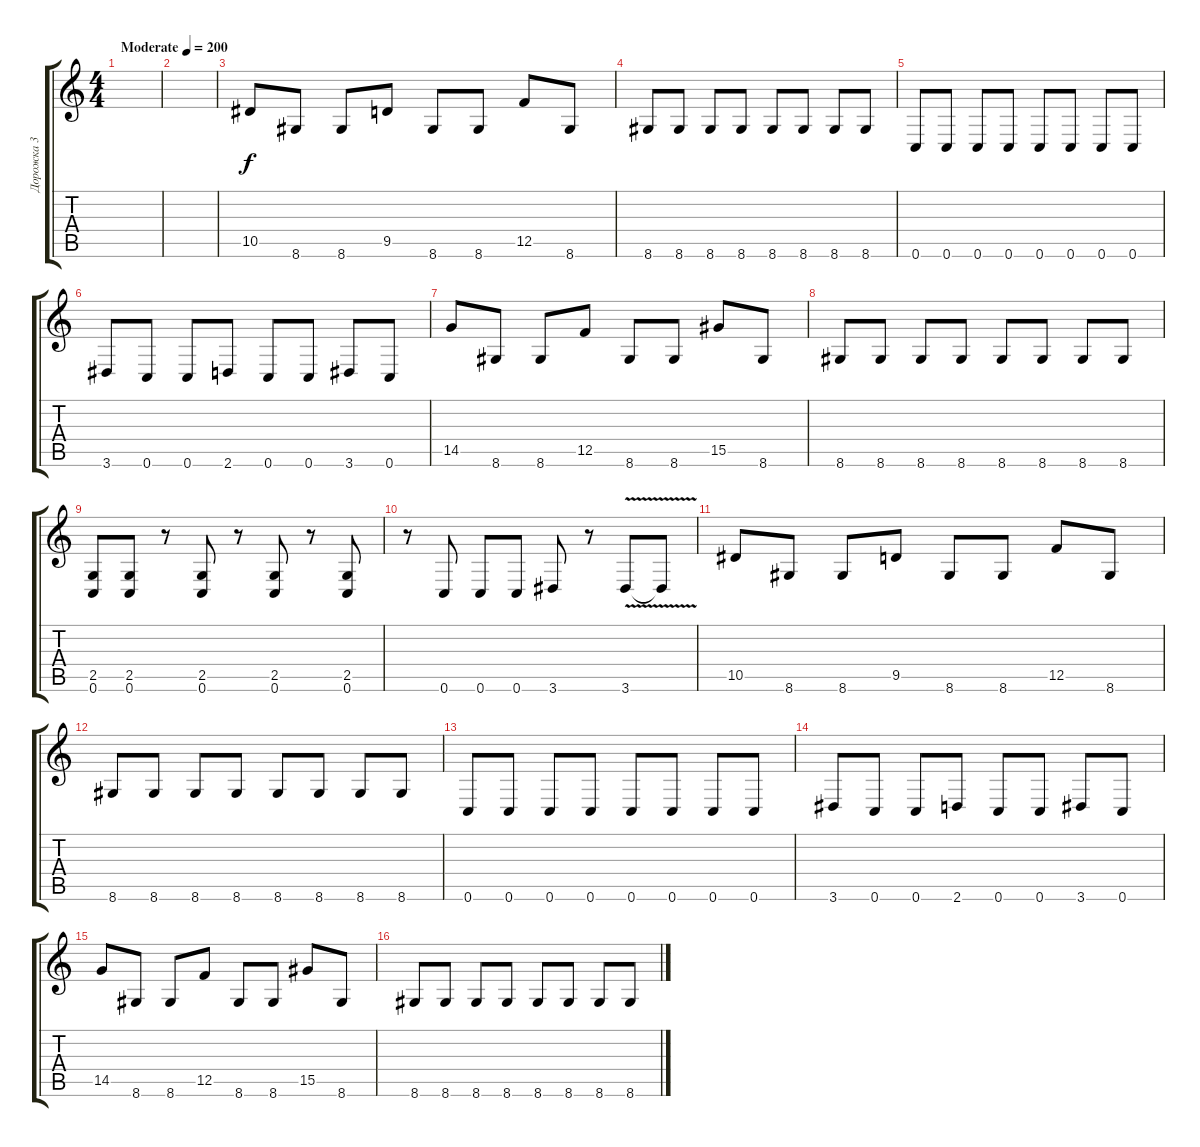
\track ("Дорожка 3" "Дорожка 3") {instrument distortionguitar}
\staff {score tabs}
\tuning (C4 G3 Eb3 Bb2 F2 C2) {hide}
\ts (4 4)
\tempo (200 "Moderate")
\clef g2
\ks c
|
|
10.5.8 8.6.8 8.6.8 9.5.8 8.6.8 8.6.8 12.5.8 8.6.8 |
8.6.8 8.6.8 8.6.8 8.6.8 8.6.8 8.6.8 8.6.8 8.6.8 |
0.6.8 0.6.8 0.6.8 0.6.8 0.6.8 0.6.8 0.6.8 0.6.8 |
3.6.8 0.6.8 0.6.8 2.6.8 0.6.8 0.6.8 3.6.8 0.6.8 |
14.5.8 8.6.8 8.6.8 12.5.8 8.6.8 8.6.8 15.5.8 8.6.8 |
8.6.8 8.6.8 8.6.8 8.6.8 8.6.8 8.6.8 8.6.8 8.6.8 |
(2.5 0.6).8 (2.5 0.6).8 r.8 (2.5 0.6).8 r.8 (2.5 0.6).8 r.8 (2.5 0.6).8 |
r.8 0.6.8 0.6.8 0.6.8 3.6.8 r.8 3.6{v}.8 3.6{t}.8 |
10.5.8 8.6.8 8.6.8 9.5.8 8.6.8 8.6.8 12.5.8 8.6.8 |
8.6.8 8.6.8 8.6.8 8.6.8 8.6.8 8.6.8 8.6.8 8.6.8 |
0.6.8 0.6.8 0.6.8 0.6.8 0.6.8 0.6.8 0.6.8 0.6.8 |
3.6.8 0.6.8 0.6.8 2.6.8 0.6.8 0.6.8 3.6.8 0.6.8 |
14.5.8 8.6.8 8.6.8 12.5.8 8.6.8 8.6.8 15.5.8 8.6.8 |
8.6.8 8.6.8 8.6.8 8.6.8 8.6.8 8.6.8 8.6.8 8.6.8
